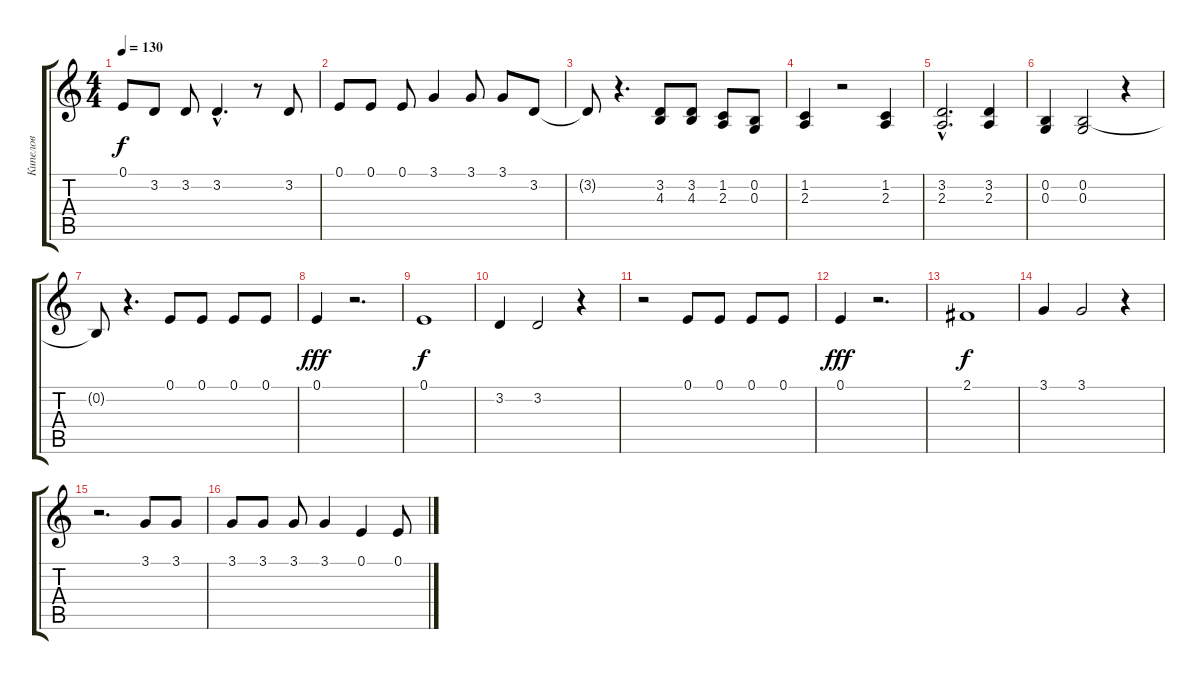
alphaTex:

\track ("Кипелов" "Кипелов") {instrument viola}
\staff {score tabs}
\tuning (E4 B3 G3 D3 A2 E2) {hide}
\ts (4 4)
\tempo 130
\clef g2
\ks c
0.1.8{dy f} 3.2.8 3.2.8 3.2{hac}.4{d} r.8 3.2.8 |
0.1.8 0.1.8 0.1.8 3.1.4 3.1.8 3.1.8 3.2.8 |
3.2{t}.8 r.4{d} (3.2 4.3).8 (3.2 4.3).8 (1.2 2.3).8 (0.2 0.3).8 |
(1.2 2.3).4 r.2 (1.2 2.3).4 |
(3.2{hac} 2.3{hac}).2{d} (3.2 2.3).4 |
(0.2 0.3).4 (0.2 0.3).2 r.4 |
0.2{t}.8 r.4{d} 0.1.8 0.1.8 0.1.8 0.1.8 |
0.1.4{dy fff} r.2{d} |
0.1.1{dy f} |
3.2.4 3.2.2 r.4 |
r.2 0.1.8 0.1.8 0.1.8 0.1.8 |
0.1.4{dy fff} r.2{d} |
2.1.1{dy f} |
3.1.4 3.1.2 r.4 |
r.2{d} 3.1.8 3.1.8 |
3.1.8 3.1.8 3.1.8 3.1.4 0.1.4 0.1.8
